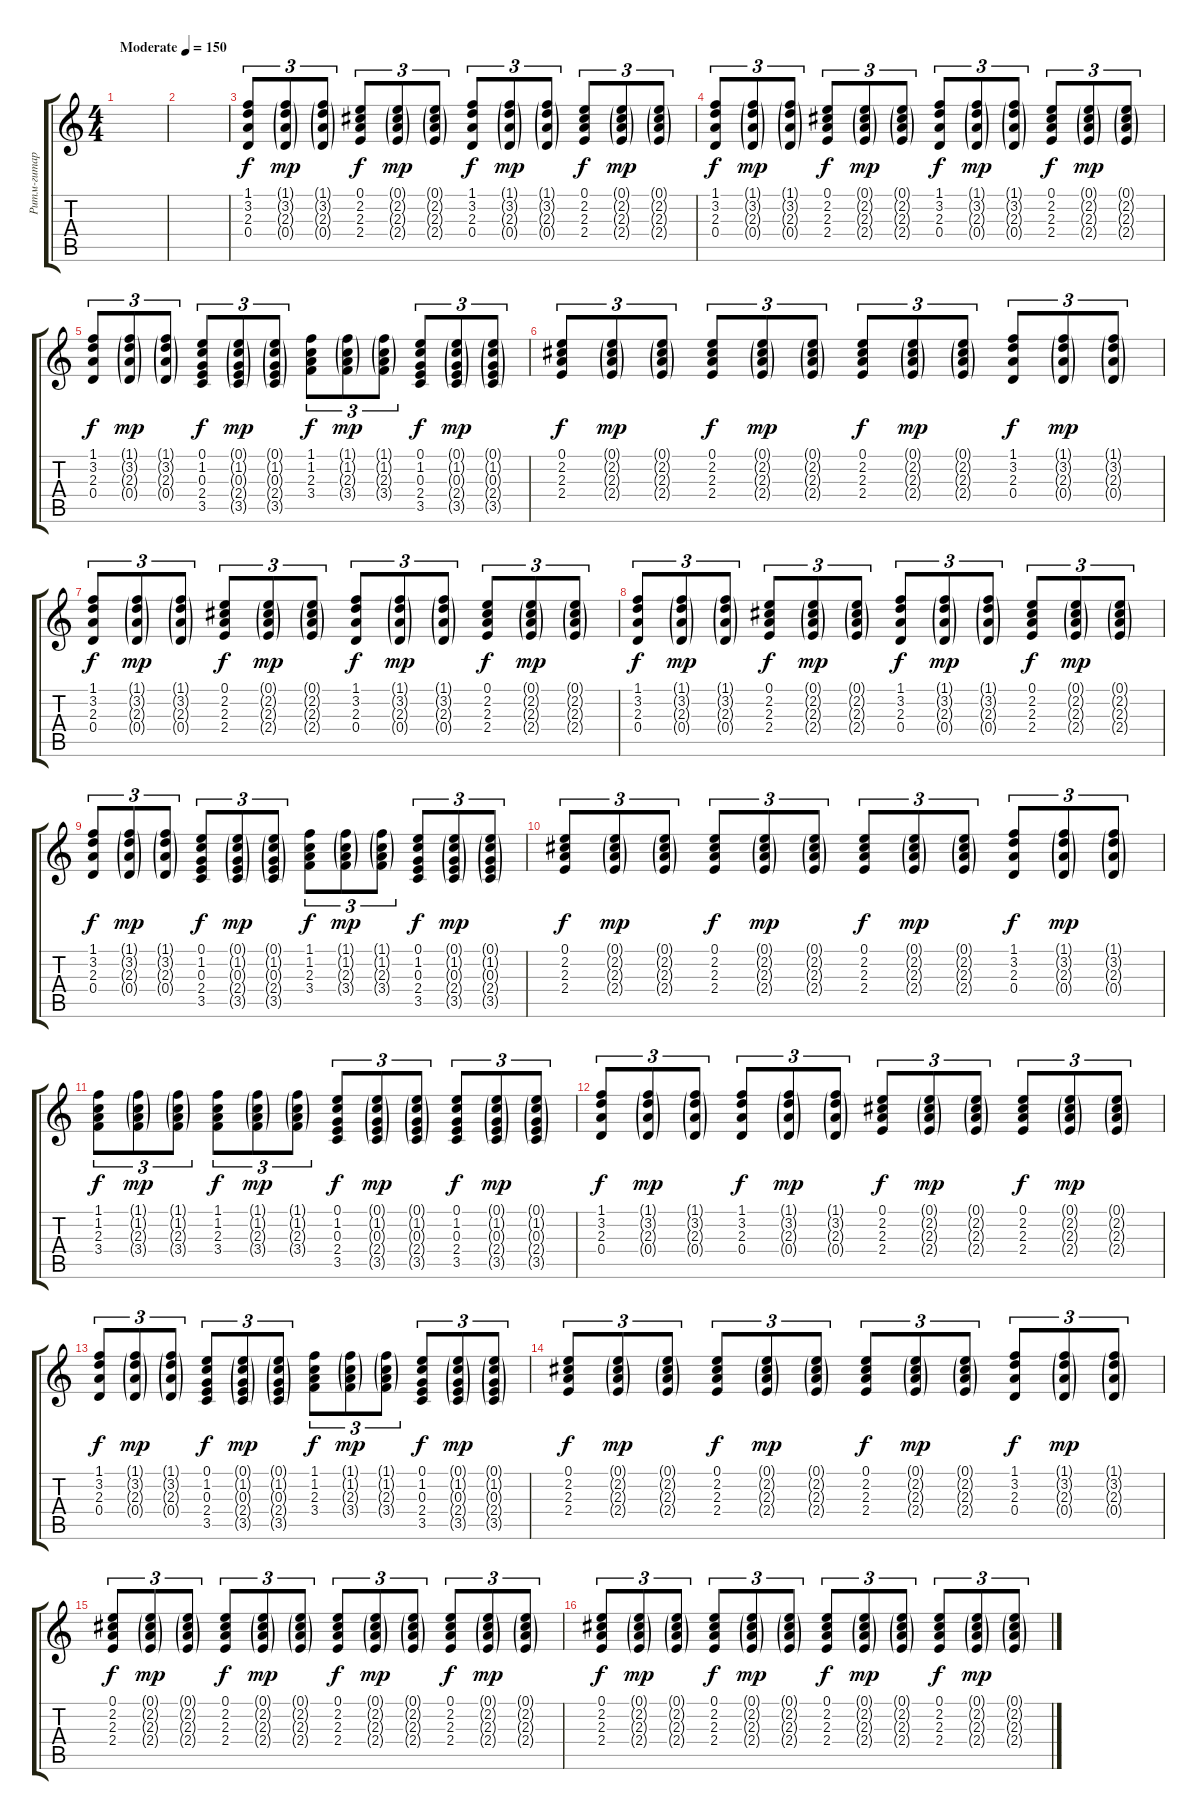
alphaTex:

\track ("Ритм-гитара" "Ритм-гитар") {instrument acousticguitarsteel}
\staff {score tabs}
\tuning (E4 B3 G3 D3 A2 E2) {hide}
\ts (4 4)
\tempo (150 "Moderate")
\clef g2
\ks c
|
|
(1.1 3.2 2.3 0.4).8{tu (3 2)} (1.1{g} 3.2{g} 2.3{g} 0.4{g}).8{tu (3 2) dy mp} (1.1{g} 3.2{g} 2.3{g} 0.4{g}).8{tu (3 2)} (0.1 2.2 2.3 2.4).8{tu (3 2) dy f} (0.1{g} 2.2{g} 2.3{g} 2.4{g}).8{tu (3 2) dy mp} (0.1{g} 2.2{g} 2.3{g} 2.4{g}).8{tu (3 2)} (1.1 3.2 2.3 0.4).8{tu (3 2) dy f} (1.1{g} 3.2{g} 2.3{g} 0.4{g}).8{tu (3 2) dy mp} (1.1{g} 3.2{g} 2.3{g} 0.4{g}).8{tu (3 2)} (0.1 2.2 2.3 2.4).8{tu (3 2) dy f} (0.1{g} 2.2{g} 2.3{g} 2.4{g}).8{tu (3 2) dy mp} (0.1{g} 2.2{g} 2.3{g} 2.4{g}).8{tu (3 2)} |
(1.1 3.2 2.3 0.4).8{tu (3 2) dy f} (1.1{g} 3.2{g} 2.3{g} 0.4{g}).8{tu (3 2) dy mp} (1.1{g} 3.2{g} 2.3{g} 0.4{g}).8{tu (3 2)} (0.1 2.2 2.3 2.4).8{tu (3 2) dy f} (0.1{g} 2.2{g} 2.3{g} 2.4{g}).8{tu (3 2) dy mp} (0.1{g} 2.2{g} 2.3{g} 2.4{g}).8{tu (3 2)} (1.1 3.2 2.3 0.4).8{tu (3 2) dy f} (1.1{g} 3.2{g} 2.3{g} 0.4{g}).8{tu (3 2) dy mp} (1.1{g} 3.2{g} 2.3{g} 0.4{g}).8{tu (3 2)} (0.1 2.2 2.3 2.4).8{tu (3 2) dy f} (0.1{g} 2.2{g} 2.3{g} 2.4{g}).8{tu (3 2) dy mp} (0.1{g} 2.2{g} 2.3{g} 2.4{g}).8{tu (3 2)} |
(1.1 3.2 2.3 0.4).8{tu (3 2) dy f} (1.1{g} 3.2{g} 2.3{g} 0.4{g}).8{tu (3 2) dy mp} (1.1{g} 3.2{g} 2.3{g} 0.4{g}).8{tu (3 2)} (0.1 1.2 0.3 2.4 3.5).8{tu (3 2) dy f} (0.1{g} 1.2{g} 0.3{g} 2.4{g} 3.5{g}).8{tu (3 2) dy mp} (0.1{g} 1.2{g} 0.3{g} 2.4{g} 3.5{g}).8{tu (3 2)} (1.1 1.2 2.3 3.4).8{tu (3 2) dy f} (1.1{g} 1.2{g} 2.3{g} 3.4{g}).8{tu (3 2) dy mp} (1.1{g} 1.2{g} 2.3{g} 3.4{g}).8{tu (3 2)} (0.1 1.2 0.3 2.4 3.5).8{tu (3 2) dy f} (0.1{g} 1.2{g} 0.3{g} 2.4{g} 3.5{g}).8{tu (3 2) dy mp} (0.1{g} 1.2{g} 0.3{g} 2.4{g} 3.5{g}).8{tu (3 2)} |
(0.1 2.2 2.3 2.4).8{tu (3 2) dy f} (0.1{g} 2.2{g} 2.3{g} 2.4{g}).8{tu (3 2) dy mp} (0.1{g} 2.2{g} 2.3{g} 2.4{g}).8{tu (3 2)} (0.1 2.2 2.3 2.4).8{tu (3 2) dy f} (0.1{g} 2.2{g} 2.3{g} 2.4{g}).8{tu (3 2) dy mp} (0.1{g} 2.2{g} 2.3{g} 2.4{g}).8{tu (3 2)} (0.1 2.2 2.3 2.4).8{tu (3 2) dy f} (0.1{g} 2.2{g} 2.3{g} 2.4{g}).8{tu (3 2) dy mp} (0.1{g} 2.2{g} 2.3{g} 2.4{g}).8{tu (3 2)} (1.1 3.2 2.3 0.4).8{tu (3 2) dy f} (1.1{g} 3.2{g} 2.3{g} 0.4{g}).8{tu (3 2) dy mp} (1.1{g} 3.2{g} 2.3{g} 0.4{g}).8{tu (3 2)} |
(1.1 3.2 2.3 0.4).8{tu (3 2) dy f} (1.1{g} 3.2{g} 2.3{g} 0.4{g}).8{tu (3 2) dy mp} (1.1{g} 3.2{g} 2.3{g} 0.4{g}).8{tu (3 2)} (0.1 2.2 2.3 2.4).8{tu (3 2) dy f} (0.1{g} 2.2{g} 2.3{g} 2.4{g}).8{tu (3 2) dy mp} (0.1{g} 2.2{g} 2.3{g} 2.4{g}).8{tu (3 2)} (1.1 3.2 2.3 0.4).8{tu (3 2) dy f} (1.1{g} 3.2{g} 2.3{g} 0.4{g}).8{tu (3 2) dy mp} (1.1{g} 3.2{g} 2.3{g} 0.4{g}).8{tu (3 2)} (0.1 2.2 2.3 2.4).8{tu (3 2) dy f} (0.1{g} 2.2{g} 2.3{g} 2.4{g}).8{tu (3 2) dy mp} (0.1{g} 2.2{g} 2.3{g} 2.4{g}).8{tu (3 2)} |
(1.1 3.2 2.3 0.4).8{tu (3 2) dy f} (1.1{g} 3.2{g} 2.3{g} 0.4{g}).8{tu (3 2) dy mp} (1.1{g} 3.2{g} 2.3{g} 0.4{g}).8{tu (3 2)} (0.1 2.2 2.3 2.4).8{tu (3 2) dy f} (0.1{g} 2.2{g} 2.3{g} 2.4{g}).8{tu (3 2) dy mp} (0.1{g} 2.2{g} 2.3{g} 2.4{g}).8{tu (3 2)} (1.1 3.2 2.3 0.4).8{tu (3 2) dy f} (1.1{g} 3.2{g} 2.3{g} 0.4{g}).8{tu (3 2) dy mp} (1.1{g} 3.2{g} 2.3{g} 0.4{g}).8{tu (3 2)} (0.1 2.2 2.3 2.4).8{tu (3 2) dy f} (0.1{g} 2.2{g} 2.3{g} 2.4{g}).8{tu (3 2) dy mp} (0.1{g} 2.2{g} 2.3{g} 2.4{g}).8{tu (3 2)} |
(1.1 3.2 2.3 0.4).8{tu (3 2) dy f} (1.1{g} 3.2{g} 2.3{g} 0.4{g}).8{tu (3 2) dy mp} (1.1{g} 3.2{g} 2.3{g} 0.4{g}).8{tu (3 2)} (0.1 1.2 0.3 2.4 3.5).8{tu (3 2) dy f} (0.1{g} 1.2{g} 0.3{g} 2.4{g} 3.5{g}).8{tu (3 2) dy mp} (0.1{g} 1.2{g} 0.3{g} 2.4{g} 3.5{g}).8{tu (3 2)} (1.1 1.2 2.3 3.4).8{tu (3 2) dy f} (1.1{g} 1.2{g} 2.3{g} 3.4{g}).8{tu (3 2) dy mp} (1.1{g} 1.2{g} 2.3{g} 3.4{g}).8{tu (3 2)} (0.1 1.2 0.3 2.4 3.5).8{tu (3 2) dy f} (0.1{g} 1.2{g} 0.3{g} 2.4{g} 3.5{g}).8{tu (3 2) dy mp} (0.1{g} 1.2{g} 0.3{g} 2.4{g} 3.5{g}).8{tu (3 2)} |
(0.1 2.2 2.3 2.4).8{tu (3 2) dy f} (0.1{g} 2.2{g} 2.3{g} 2.4{g}).8{tu (3 2) dy mp} (0.1{g} 2.2{g} 2.3{g} 2.4{g}).8{tu (3 2)} (0.1 2.2 2.3 2.4).8{tu (3 2) dy f} (0.1{g} 2.2{g} 2.3{g} 2.4{g}).8{tu (3 2) dy mp} (0.1{g} 2.2{g} 2.3{g} 2.4{g}).8{tu (3 2)} (0.1 2.2 2.3 2.4).8{tu (3 2) dy f} (0.1{g} 2.2{g} 2.3{g} 2.4{g}).8{tu (3 2) dy mp} (0.1{g} 2.2{g} 2.3{g} 2.4{g}).8{tu (3 2)} (1.1 3.2 2.3 0.4).8{tu (3 2) dy f} (1.1{g} 3.2{g} 2.3{g} 0.4{g}).8{tu (3 2) dy mp} (1.1{g} 3.2{g} 2.3{g} 0.4{g}).8{tu (3 2)} |
(1.1 1.2 2.3 3.4).8{tu (3 2) dy f} (1.1{g} 1.2{g} 2.3{g} 3.4{g}).8{tu (3 2) dy mp} (1.1{g} 1.2{g} 2.3{g} 3.4{g}).8{tu (3 2)} (1.1 1.2 2.3 3.4).8{tu (3 2) dy f} (1.1{g} 1.2{g} 2.3{g} 3.4{g}).8{tu (3 2) dy mp} (1.1{g} 1.2{g} 2.3{g} 3.4{g}).8{tu (3 2)} (0.1 1.2 0.3 2.4 3.5).8{tu (3 2) dy f} (0.1{g} 1.2{g} 0.3{g} 2.4{g} 3.5{g}).8{tu (3 2) dy mp} (0.1{g} 1.2{g} 0.3{g} 2.4{g} 3.5{g}).8{tu (3 2)} (0.1 1.2 0.3 2.4 3.5).8{tu (3 2) dy f} (0.1{g} 1.2{g} 0.3{g} 2.4{g} 3.5{g}).8{tu (3 2) dy mp} (0.1{g} 1.2{g} 0.3{g} 2.4{g} 3.5{g}).8{tu (3 2)} |
(1.1 3.2 2.3 0.4).8{tu (3 2) dy f} (1.1{g} 3.2{g} 2.3{g} 0.4{g}).8{tu (3 2) dy mp} (1.1{g} 3.2{g} 2.3{g} 0.4{g}).8{tu (3 2)} (1.1 3.2 2.3 0.4).8{tu (3 2) dy f} (1.1{g} 3.2{g} 2.3{g} 0.4{g}).8{tu (3 2) dy mp} (1.1{g} 3.2{g} 2.3{g} 0.4{g}).8{tu (3 2)} (0.1 2.2 2.3 2.4).8{tu (3 2) dy f} (0.1{g} 2.2{g} 2.3{g} 2.4{g}).8{tu (3 2) dy mp} (0.1{g} 2.2{g} 2.3{g} 2.4{g}).8{tu (3 2)} (0.1 2.2 2.3 2.4).8{tu (3 2) dy f} (0.1{g} 2.2{g} 2.3{g} 2.4{g}).8{tu (3 2) dy mp} (0.1{g} 2.2{g} 2.3{g} 2.4{g}).8{tu (3 2)} |
(1.1 3.2 2.3 0.4).8{tu (3 2) dy f} (1.1{g} 3.2{g} 2.3{g} 0.4{g}).8{tu (3 2) dy mp} (1.1{g} 3.2{g} 2.3{g} 0.4{g}).8{tu (3 2)} (0.1 1.2 0.3 2.4 3.5).8{tu (3 2) dy f} (0.1{g} 1.2{g} 0.3{g} 2.4{g} 3.5{g}).8{tu (3 2) dy mp} (0.1{g} 1.2{g} 0.3{g} 2.4{g} 3.5{g}).8{tu (3 2)} (1.1 1.2 2.3 3.4).8{tu (3 2) dy f} (1.1{g} 1.2{g} 2.3{g} 3.4{g}).8{tu (3 2) dy mp} (1.1{g} 1.2{g} 2.3{g} 3.4{g}).8{tu (3 2)} (0.1 1.2 0.3 2.4 3.5).8{tu (3 2) dy f} (0.1{g} 1.2{g} 0.3{g} 2.4{g} 3.5{g}).8{tu (3 2) dy mp} (0.1{g} 1.2{g} 0.3{g} 2.4{g} 3.5{g}).8{tu (3 2)} |
(0.1 2.2 2.3 2.4).8{tu (3 2) dy f} (0.1{g} 2.2{g} 2.3{g} 2.4{g}).8{tu (3 2) dy mp} (0.1{g} 2.2{g} 2.3{g} 2.4{g}).8{tu (3 2)} (0.1 2.2 2.3 2.4).8{tu (3 2) dy f} (0.1{g} 2.2{g} 2.3{g} 2.4{g}).8{tu (3 2) dy mp} (0.1{g} 2.2{g} 2.3{g} 2.4{g}).8{tu (3 2)} (0.1 2.2 2.3 2.4).8{tu (3 2) dy f} (0.1{g} 2.2{g} 2.3{g} 2.4{g}).8{tu (3 2) dy mp} (0.1{g} 2.2{g} 2.3{g} 2.4{g}).8{tu (3 2)} (1.1 3.2 2.3 0.4).8{tu (3 2) dy f} (1.1{g} 3.2{g} 2.3{g} 0.4{g}).8{tu (3 2) dy mp} (1.1{g} 3.2{g} 2.3{g} 0.4{g}).8{tu (3 2)} |
(0.1 2.2 2.3 2.4).8{tu (3 2) dy f} (0.1{g} 2.2{g} 2.3{g} 2.4{g}).8{tu (3 2) dy mp} (0.1{g} 2.2{g} 2.3{g} 2.4{g}).8{tu (3 2)} (0.1 2.2 2.3 2.4).8{tu (3 2) dy f} (0.1{g} 2.2{g} 2.3{g} 2.4{g}).8{tu (3 2) dy mp} (0.1{g} 2.2{g} 2.3{g} 2.4{g}).8{tu (3 2)} (0.1 2.2 2.3 2.4).8{tu (3 2) dy f} (0.1{g} 2.2{g} 2.3{g} 2.4{g}).8{tu (3 2) dy mp} (0.1{g} 2.2{g} 2.3{g} 2.4{g}).8{tu (3 2)} (0.1 2.2 2.3 2.4).8{tu (3 2) dy f} (0.1{g} 2.2{g} 2.3{g} 2.4{g}).8{tu (3 2) dy mp} (0.1{g} 2.2{g} 2.3{g} 2.4{g}).8{tu (3 2)} |
(0.1 2.2 2.3 2.4).8{tu (3 2) dy f} (0.1{g} 2.2{g} 2.3{g} 2.4{g}).8{tu (3 2) dy mp} (0.1{g} 2.2{g} 2.3{g} 2.4{g}).8{tu (3 2)} (0.1 2.2 2.3 2.4).8{tu (3 2) dy f} (0.1{g} 2.2{g} 2.3{g} 2.4{g}).8{tu (3 2) dy mp} (0.1{g} 2.2{g} 2.3{g} 2.4{g}).8{tu (3 2)} (0.1 2.2 2.3 2.4).8{tu (3 2) dy f} (0.1{g} 2.2{g} 2.3{g} 2.4{g}).8{tu (3 2) dy mp} (0.1{g} 2.2{g} 2.3{g} 2.4{g}).8{tu (3 2)} (0.1 2.2 2.3 2.4).8{tu (3 2) dy f} (0.1{g} 2.2{g} 2.3{g} 2.4{g}).8{tu (3 2) dy mp} (0.1{g} 2.2{g} 2.3{g} 2.4{g}).8{tu (3 2)}
